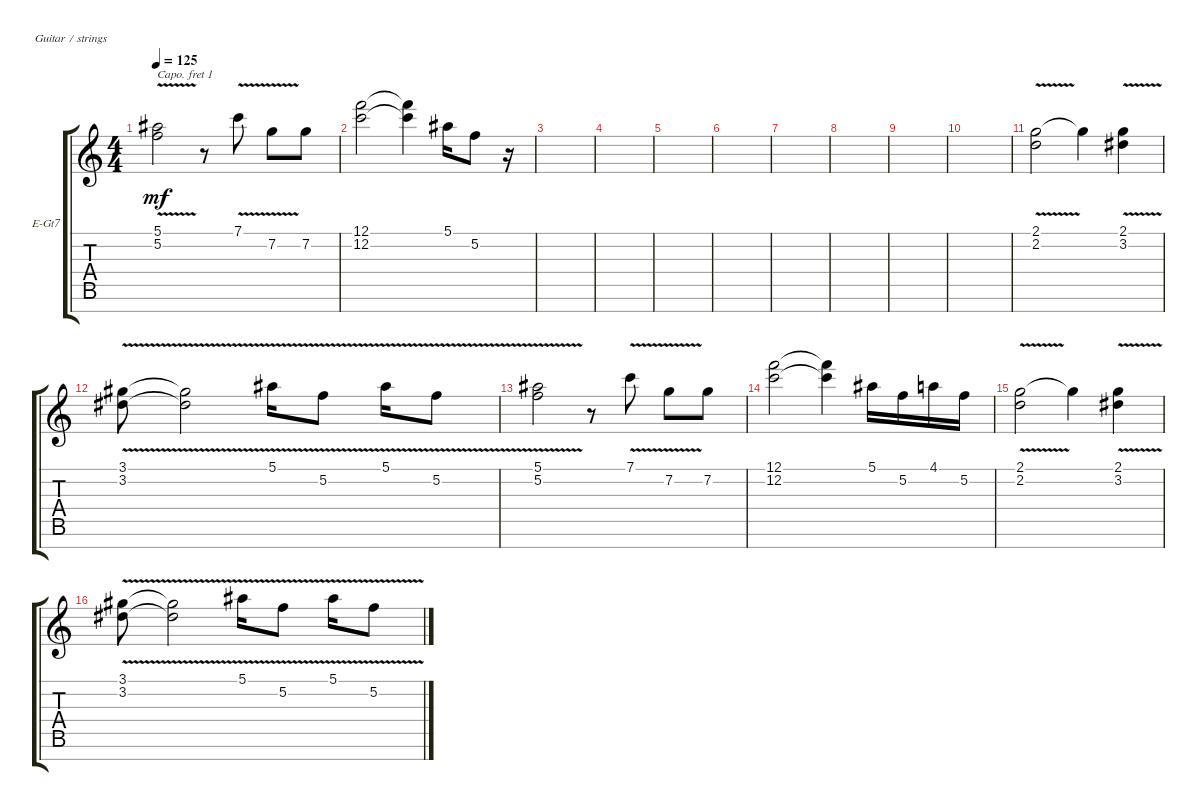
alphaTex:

\defaultSystemsLayout 4
\bracketExtendMode groupsimilarinstruments
\firstSystemTrackNameOrientation horizontal
\otherSystemsTrackNameOrientation horizontal
\track ("Electric Guitar" "E-Gt7") {instrument electricguitarclean}
\staff {score tabs}
\capo 1
\tuning (E4 B3 G3 D3 A2 E2 B1)
\ts (4 4)
\tempo 125
\clef g2
\ks c
(5.2{v} 5.1{v}).2{dy mf} r.8 7.1{v}.8 7.2{v}.8 7.2.8 |
(12.1 12.2).2 (12.1{t} 12.2{t}).4 5.1.16 5.2.8 r.16 |
|
|
|
|
|
|
|
|
(2.1 2.2{v}).2 2.1{t}.4 (3.2{v} 2.1).4 |
(3.1{v} 3.2).8 (3.2{t} 3.1{v t}).2 5.1{v}.16 5.2{v}.8 5.1{v}.16 5.2{v}.8 |
(5.2{v} 5.1{v}).2 r.8 7.1{v}.8 7.2{v}.8 7.2.8 |
(12.1 12.2).2 (12.1{t} 12.2{t}).4 5.1.16 5.2.16 4.1.16 5.2.16 |
(2.1 2.2{v}).2 2.1{t}.4 (3.2{v} 2.1).4 |
(3.1{v} 3.2).8 (3.2{t} 3.1{v t}).2 5.1{v}.16 5.2{v}.8 5.1{v}.16 5.2{v}.8
